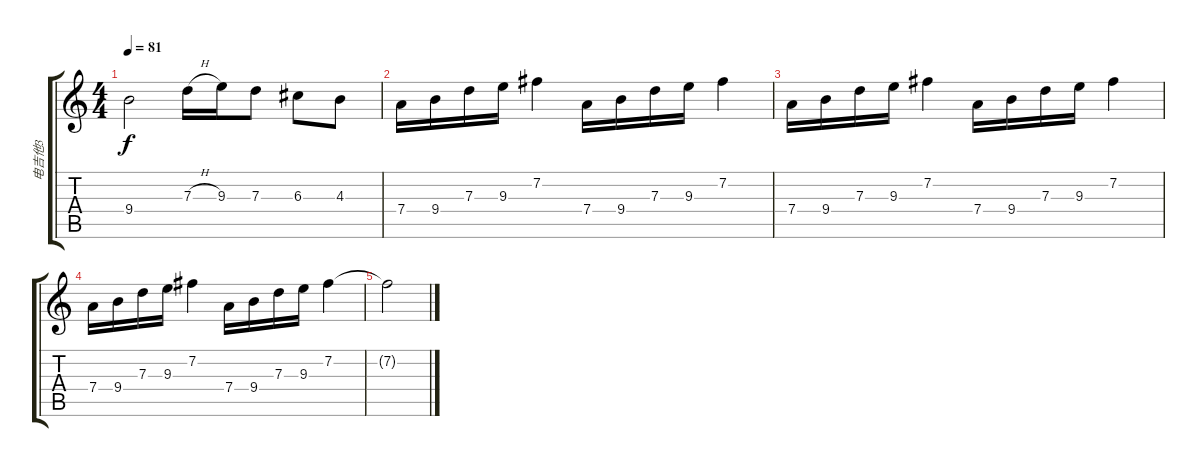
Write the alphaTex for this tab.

\track ("电吉他3" "电吉他3") {instrument electricguitarclean}
\staff {score tabs}
\tuning (E4 B3 G3 D3 A2 E2) {hide}
\ts (4 4)
\tempo 81
\clef g2
\ks c
9.4.2{dy f} 7.3{h}.16 9.3.16 7.3.8 6.3.8 4.3.8 |
7.4.16 9.4.16 7.3.16 9.3.16 7.2.4 7.4.16 9.4.16 7.3.16 9.3.16 7.2.4 |
7.4.16 9.4.16 7.3.16 9.3.16 7.2.4 7.4.16 9.4.16 7.3.16 9.3.16 7.2.4 |
7.4.16 9.4.16 7.3.16 9.3.16 7.2.4 7.4.16 9.4.16 7.3.16 9.3.16 7.2.4 |
7.2{t}.2
